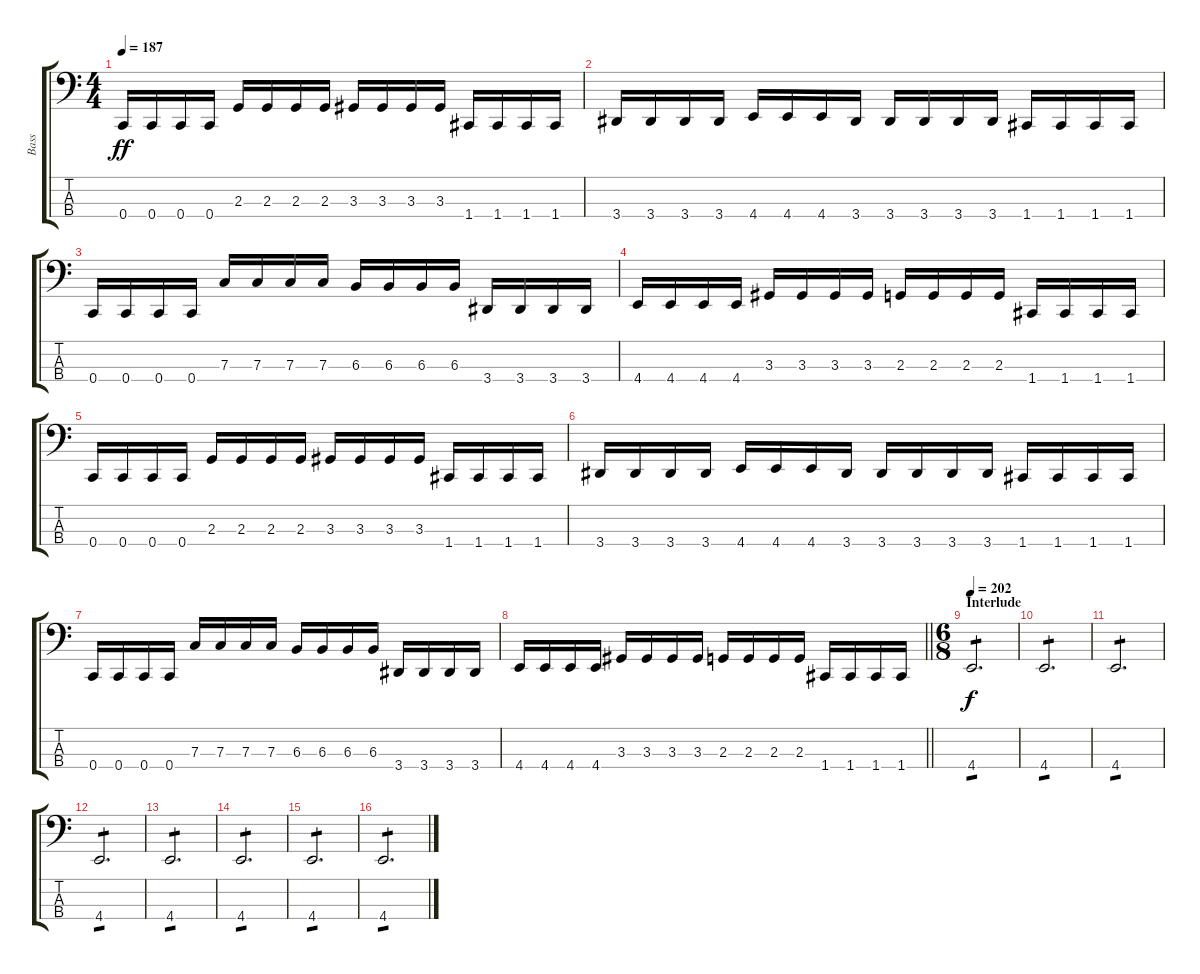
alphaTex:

\track ("Bass" "Bass") {instrument electricbasspick}
\staff {score tabs}
\tuning (Eb2 Bb1 F1 C1) {hide}
\ts (4 4)
\section ("" "")
\tempo 187
\clef f4
\ks c
0.4.16{dy ff} 0.4.16 0.4.16 0.4.16 2.3.16 2.3.16 2.3.16 2.3.16 3.3.16 3.3.16 3.3.16 3.3.16 1.4.16 1.4.16 1.4.16 1.4.16 |
3.4.16 3.4.16 3.4.16 3.4.16 4.4.16 4.4.16 4.4.16 3.4.16 3.4.16 3.4.16 3.4.16 3.4.16 1.4.16 1.4.16 1.4.16 1.4.16 |
0.4.16 0.4.16 0.4.16 0.4.16 7.3.16 7.3.16 7.3.16 7.3.16 6.3.16 6.3.16 6.3.16 6.3.16 3.4.16 3.4.16 3.4.16 3.4.16 |
4.4.16 4.4.16 4.4.16 4.4.16 3.3.16 3.3.16 3.3.16 3.3.16 2.3.16 2.3.16 2.3.16 2.3.16 1.4.16 1.4.16 1.4.16 1.4.16 |
0.4.16 0.4.16 0.4.16 0.4.16 2.3.16 2.3.16 2.3.16 2.3.16 3.3.16 3.3.16 3.3.16 3.3.16 1.4.16 1.4.16 1.4.16 1.4.16 |
3.4.16 3.4.16 3.4.16 3.4.16 4.4.16 4.4.16 4.4.16 3.4.16 3.4.16 3.4.16 3.4.16 3.4.16 1.4.16 1.4.16 1.4.16 1.4.16 |
0.4.16 0.4.16 0.4.16 0.4.16 7.3.16 7.3.16 7.3.16 7.3.16 6.3.16 6.3.16 6.3.16 6.3.16 3.4.16 3.4.16 3.4.16 3.4.16 |
\barLineRight lightlight
4.4.16 4.4.16 4.4.16 4.4.16 3.3.16 3.3.16 3.3.16 3.3.16 2.3.16 2.3.16 2.3.16 2.3.16 1.4.16 1.4.16 1.4.16 1.4.16 |
\ts (6 8)
\section ("" "Interlude")
\tempo 202
4.4.2{d tp 1 dy f} |
4.4.2{d tp 1} |
4.4.2{d tp 1} |
4.4.2{d tp 1} |
4.4.2{d tp 1} |
4.4.2{d tp 1} |
4.4.2{d tp 1} |
4.4.2{d tp 1}
